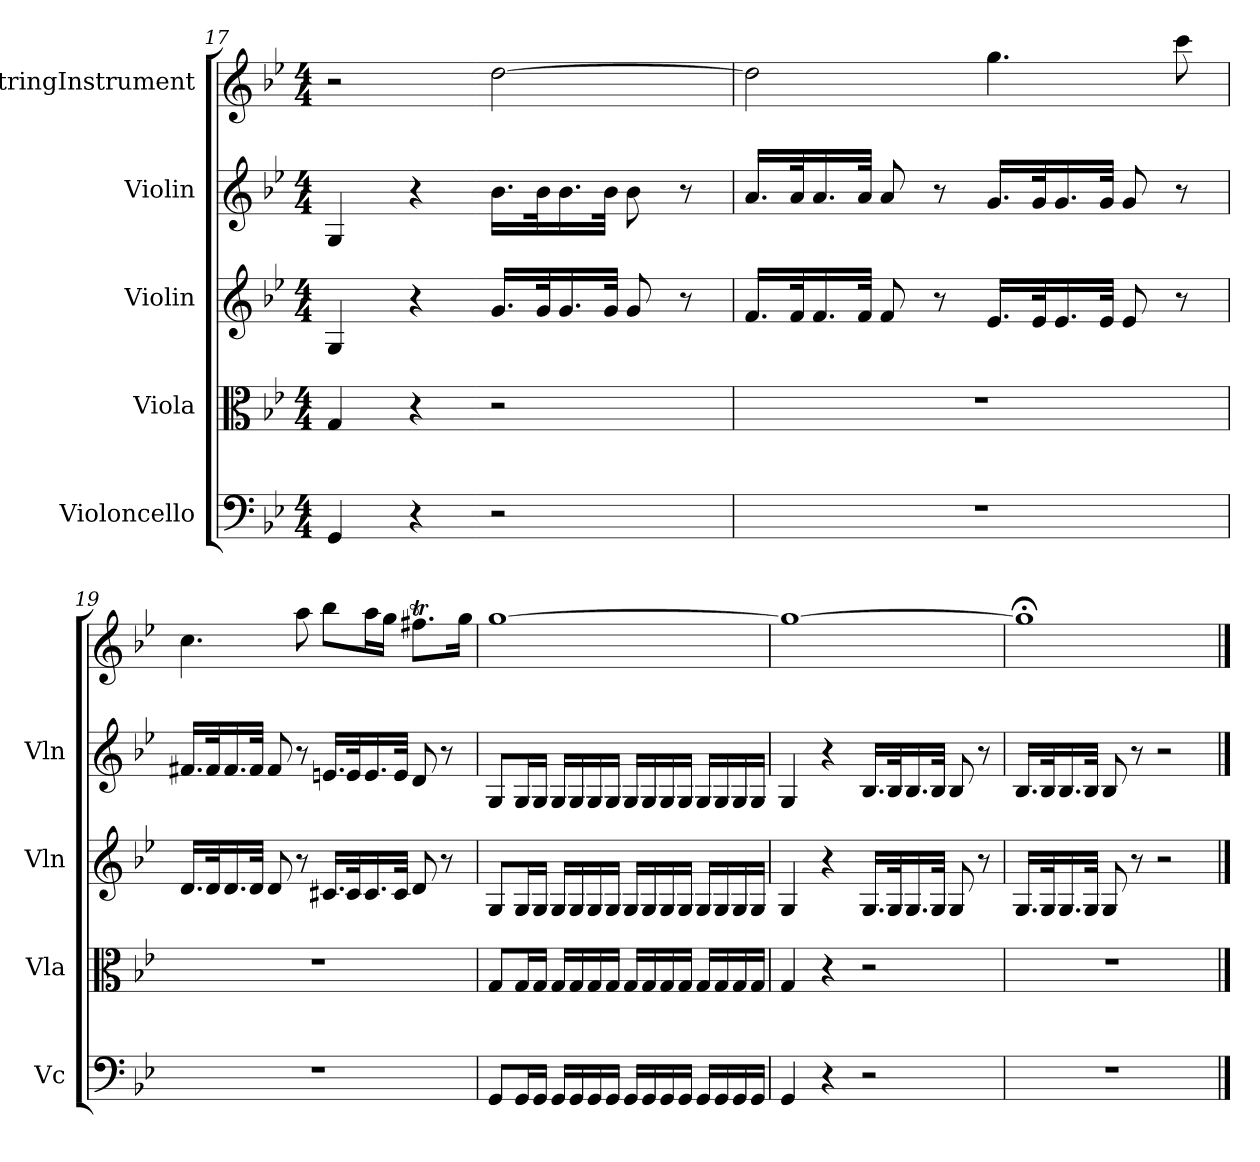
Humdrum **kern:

**kern	**kern	**kern	**kern	**kern
*part5	*part4	*part3	*part2	*part1
*staff5	*staff4	*staff3	*staff2	*staff1
*I"Violoncello	*I"Viola	*I"Violin	*I"Violin	*I"StringInstrument
*I'Vc	*I'Vla	*I'Vln	*I'Vln	*
*clefF4	*clefC3	*clefG2	*clefG2	*clefG2
*k[b-e-]	*k[b-e-]	*k[b-e-]	*k[b-e-]	*k[b-e-]
*g:	*g:	*g:	*g:	*g:
*M4/4	*M4/4	*M4/4	*M4/4	*M4/4
=17	=17	=17	=17	=17
4GG/	4G/	4G/	4G/	2r
4r	4r	4r	4r	.
2r	2r	16.g/LL	16.b-\LL	[2dd\
.	.	32g/K	32b-\K	.
.	.	16.g/	16.b-\	.
.	.	32g/JJk	32b-\JJk	.
.	.	8g/	8b-\	.
.	.	8r	8r	.
=18	=18	=18	=18	=18
1r	1r	16.f/LL	16.a/LL	2dd\]
.	.	32f/K	32a/K	.
.	.	16.f/	16.a/	.
.	.	32f/JJk	32a/JJk	.
.	.	8f/	8a/	.
.	.	8r	8r	.
.	.	16.e-/LL	16.g/LL	4.gg\
.	.	32e-/K	32g/K	.
.	.	16.e-/	16.g/	.
.	.	32e-/JJk	32g/JJk	.
.	.	8e-/	8g/	.
.	.	8r	8r	8ccc\
=19	=19	=19	=19	=19
1r	1r	16.d/LL	16.f#X/LL	4.cc\
.	.	32d/K	32f#/K	.
.	.	16.d/	16.f#/	.
.	.	32d/JJk	32f#/JJk	.
.	.	8d/	8f#/	.
.	.	8r	8r	8aa\
.	.	16.c#X/LL	16.en/LL	8bb-\L
.	.	32c#/K	32e/K	.
.	.	16.c#/	16.e/	16aa\L
.	.	.	.	16gg\JJ
.	.	32c#/JJk	32e/JJk	.
.	.	8d/	8d/	8.ff#Xt\L
.	.	8r	8r	.
.	.	.	.	16gg\Jk
=20	=20	=20	=20	=20
8GG/L	8G/L	8G/L	8G/L	[1gg\
16GG/L	16G/L	16G/L	16G/L	.
16GG/JJ	16G/JJ	16G/JJ	16G/JJ	.
16GG/LL	16G/LL	16G/LL	16G/LL	.
16GG/	16G/	16G/	16G/	.
16GG/	16G/	16G/	16G/	.
16GG/JJ	16G/JJ	16G/JJ	16G/JJ	.
16GG/LL	16G/LL	16G/LL	16G/LL	.
16GG/	16G/	16G/	16G/	.
16GG/	16G/	16G/	16G/	.
16GG/JJ	16G/JJ	16G/JJ	16G/JJ	.
16GG/LL	16G/LL	16G/LL	16G/LL	.
16GG/	16G/	16G/	16G/	.
16GG/	16G/	16G/	16G/	.
16GG/JJ	16G/JJ	16G/JJ	16G/JJ	.
=21	=21	=21	=21	=21
4GG/	4G/	4G/	4G/	1gg\_
4r	4r	4r	4r	.
2r	2r	16.G/LL	16.B-/LL	.
.	.	32G/K	32B-/K	.
.	.	16.G/	16.B-/	.
.	.	32G/JJk	32B-/JJk	.
.	.	8G/	8B-/	.
.	.	8r	8r	.
=22	=22	=22	=22	=22
1r	1r	16.G/LL	16.B-/LL	1gg;<\]
.	.	32G/K	32B-/K	.
.	.	16.G/	16.B-/	.
.	.	32G/JJk	32B-/JJk	.
.	.	8G/	8B-/	.
.	.	8r	8r	.
.	.	2r	2r	.
==	==	==	==	==
*-	*-	*-	*-	*-
